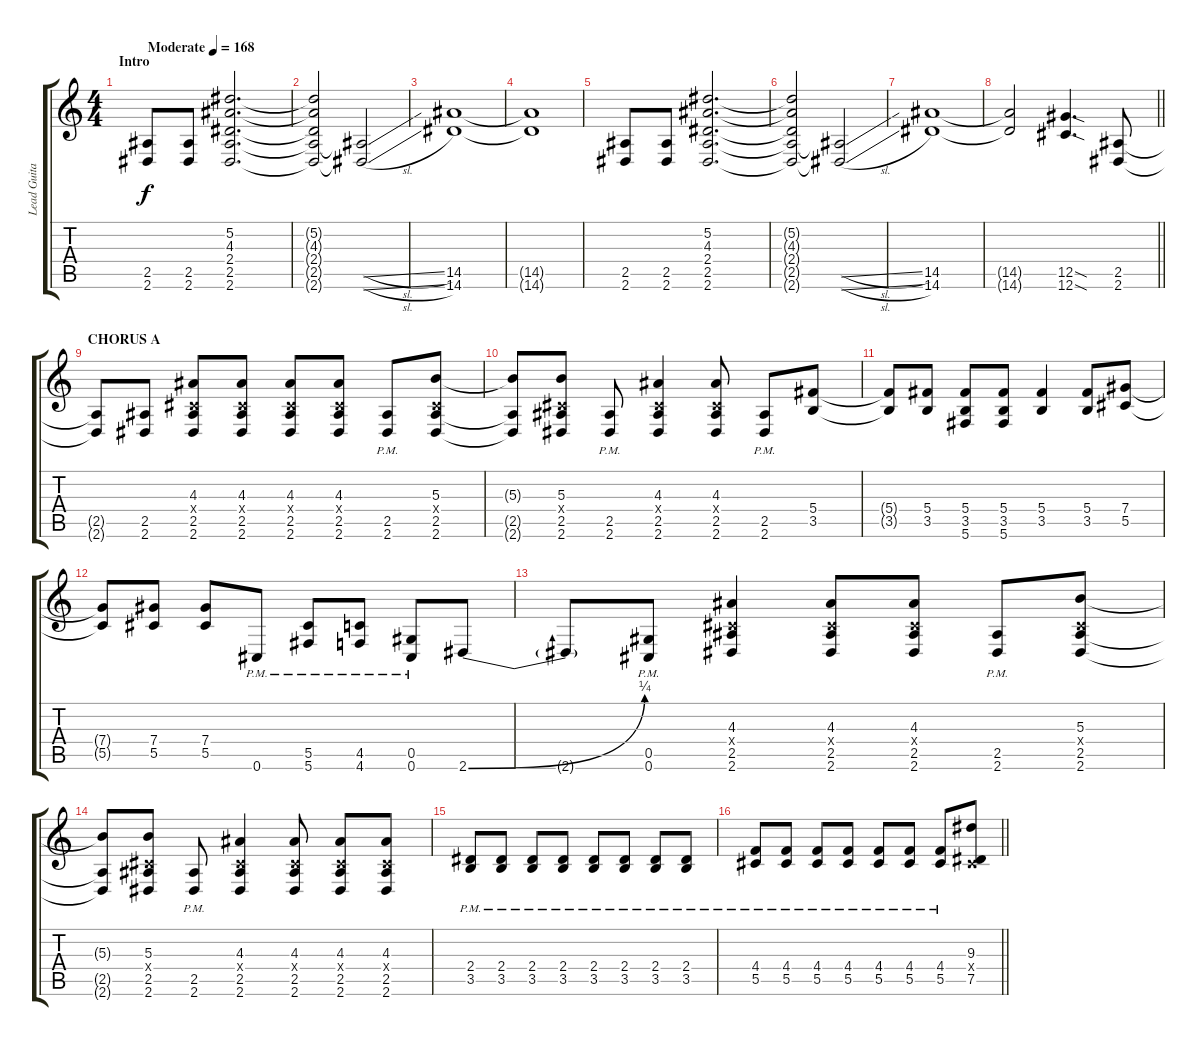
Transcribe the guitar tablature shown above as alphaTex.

\track ("Lead Guitar" "Lead Guita") {instrument distortionguitar}
\staff {score tabs}
\tuning (Eb4 Bb3 Gb3 Db3 Ab2 Db2) {hide}
\ts (4 4)
\section ("" "Intro")
\tempo (168 "Moderate")
\clef g2
\ks c
(2.5 2.6).8{dy f instrument distortionguitar} (2.5 2.6).8 (5.2 4.3 2.4 2.5 2.6).2{d} |
(5.2{t} 4.3{t} 2.4{t} 2.5{t} 2.6{t}).2 (2.5{sl t} 2.6{sl t}).2 |
(14.5 14.6).1 |
(14.5{t} 14.6{t}).1 |
(2.5 2.6).8 (2.5 2.6).8 (5.2 4.3 2.4 2.5 2.6).2{d} |
(5.2{t} 4.3{t} 2.4{t} 2.5{t} 2.6{t}).2 (2.5{sl t} 2.6{sl t}).2 |
(14.5 14.6).1 |
\barLineRight lightlight
(14.5{t} 14.6{t}).2 (12.5{sod} 12.6{sod}).4{d} (2.5 2.6).8 |
\section ("" "CHORUS A")
(2.5{t} 2.6{t}).8 (2.5 2.6).8 (4.3 0.4{x} 2.5 2.6).8 (4.3 0.4{x} 2.5 2.6).8 (4.3 0.4{x} 2.5 2.6).8 (4.3 0.4{x} 2.5 2.6).8 (2.5{pm} 2.6{pm}).8 (5.3 0.4{x} 2.5 2.6).8 |
(5.3{t} 2.5{t} 2.6{t}).8 (5.3 0.4{x} 2.5 2.6).8 (2.5{pm} 2.6{pm}).8 (4.3 0.4{x} 2.5 2.6).4 (4.3 0.4{x} 2.5 2.6).8 (2.5{pm} 2.6{pm}).8 (5.4 3.5).8 |
(5.4{t} 3.5{t}).8 (5.4 3.5).8 (5.4 3.5 5.6).8 (5.4 3.5 5.6).8 (5.4 3.5).4 (5.4 3.5).8 (7.4 5.5).8 |
(7.4{t} 5.5{t}).8 (7.4 5.5).8 (7.4 5.5).8 0.6{pm}.8 (5.5{pm} 5.6{pm}).8 (4.5{pm} 4.6{pm}).8 (0.5{pm} 0.6{pm}).8 2.6{be (bend 0 0 60 1)}.8 |
2.6{t}.8 (0.5{pm} 0.6{pm}).8 (4.3 0.4{x} 2.5 2.6).4 (4.3 0.4{x} 2.5 2.6).8 (4.3 0.4{x} 2.5 2.6).8 (2.5{pm} 2.6{pm}).8 (5.3 0.4{x} 2.5 2.6).8 |
(5.3{t} 2.5{t} 2.6{t}).8 (5.3 0.4{x} 2.5 2.6).8 (2.5{pm} 2.6{pm}).8 (4.3 0.4{x} 2.5 2.6).4 (4.3 0.4{x} 2.5 2.6).8 (4.3 0.4{x} 2.5 2.6).8 (4.3 0.4{x} 2.5 2.6).8 |
(2.4{pm} 3.5{pm}).8 (2.4{pm} 3.5{pm}).8 (2.4{pm} 3.5{pm}).8 (2.4{pm} 3.5{pm}).8 (2.4{pm} 3.5{pm}).8 (2.4{pm} 3.5{pm}).8 (2.4{pm} 3.5{pm}).8 (2.4{pm} 3.5{pm}).8 |
\barLineRight lightlight
(4.4{pm} 5.5{pm}).8 (4.4{pm} 5.5{pm}).8 (4.4{pm} 5.5{pm}).8 (4.4{pm} 5.5{pm}).8 (4.4{pm} 5.5{pm}).8 (4.4{pm} 5.5{pm}).8 (4.4{pm} 5.5{pm}).8 (9.3 0.4{x} 7.5).8
